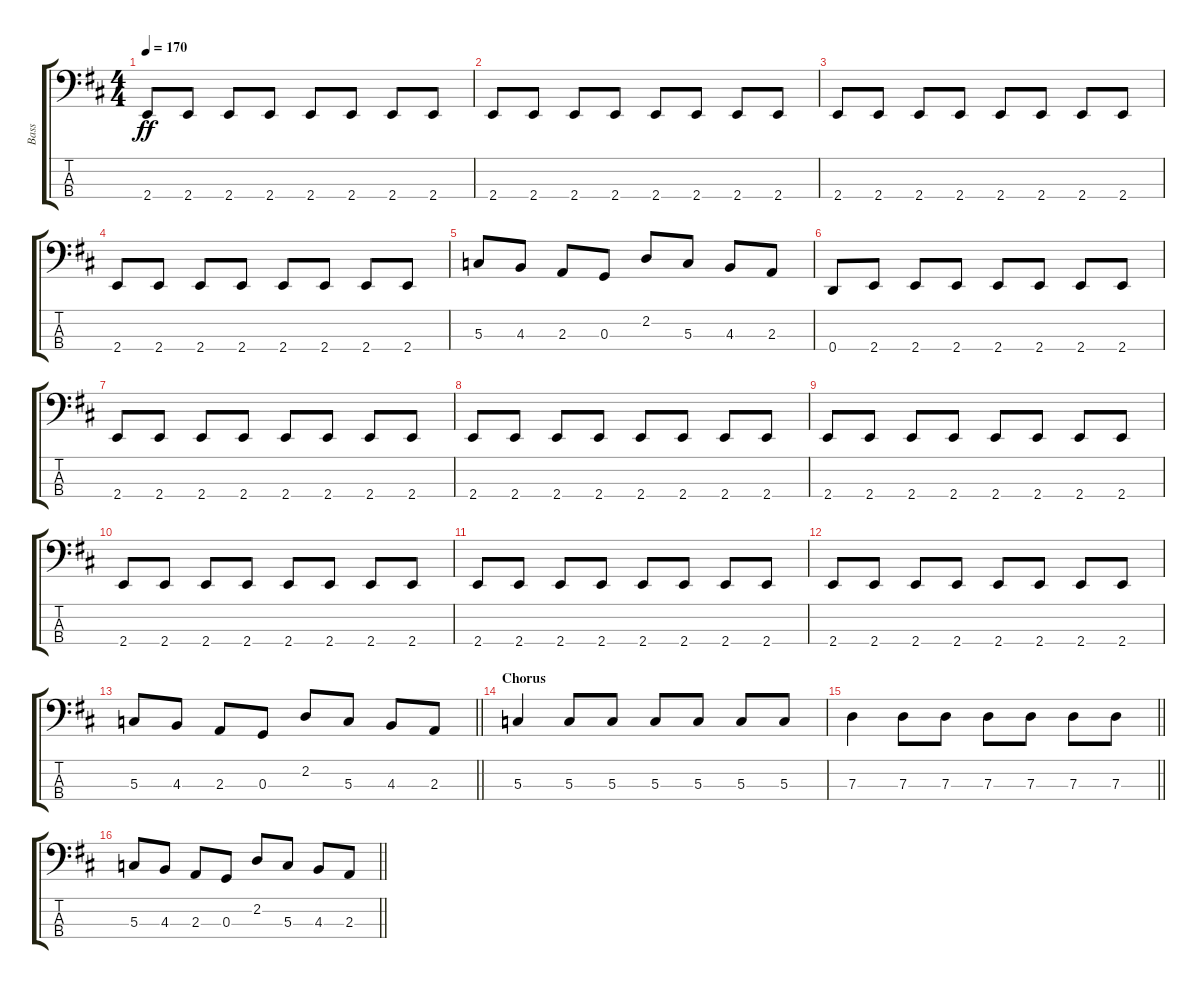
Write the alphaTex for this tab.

\track ("Bass" "Bass") {instrument electricbasspick}
\staff {score tabs}
\tuning (F2 C2 G1 D1) {hide}
\ts (4 4)
\tempo 170
\clef f4
\ks bminor
2.4.8{dy ff} 2.4.8 2.4.8 2.4.8 2.4.8 2.4.8 2.4.8 2.4.8 |
2.4.8 2.4.8 2.4.8 2.4.8 2.4.8 2.4.8 2.4.8 2.4.8 |
2.4.8 2.4.8 2.4.8 2.4.8 2.4.8 2.4.8 2.4.8 2.4.8 |
2.4.8 2.4.8 2.4.8 2.4.8 2.4.8 2.4.8 2.4.8 2.4.8 |
5.3.8 4.3.8 2.3.8 0.3.8 2.2.8 5.3.8 4.3.8 2.3.8 |
0.4.8 2.4.8 2.4.8 2.4.8 2.4.8 2.4.8 2.4.8 2.4.8 |
2.4.8 2.4.8 2.4.8 2.4.8 2.4.8 2.4.8 2.4.8 2.4.8 |
2.4.8 2.4.8 2.4.8 2.4.8 2.4.8 2.4.8 2.4.8 2.4.8 |
2.4.8 2.4.8 2.4.8 2.4.8 2.4.8 2.4.8 2.4.8 2.4.8 |
2.4.8 2.4.8 2.4.8 2.4.8 2.4.8 2.4.8 2.4.8 2.4.8 |
2.4.8 2.4.8 2.4.8 2.4.8 2.4.8 2.4.8 2.4.8 2.4.8 |
2.4.8 2.4.8 2.4.8 2.4.8 2.4.8 2.4.8 2.4.8 2.4.8 |
\barLineRight lightlight
5.3.8 4.3.8 2.3.8 0.3.8 2.2.8 5.3.8 4.3.8 2.3.8 |
\section ("" "Chorus")
5.3.4 5.3.8 5.3.8 5.3.8 5.3.8 5.3.8 5.3.8 |
\barLineRight lightlight
7.3.4 7.3.8 7.3.8 7.3.8 7.3.8 7.3.8 7.3.8 |
\barLineRight lightlight
5.3.8 4.3.8 2.3.8 0.3.8 2.2.8 5.3.8 4.3.8 2.3.8
